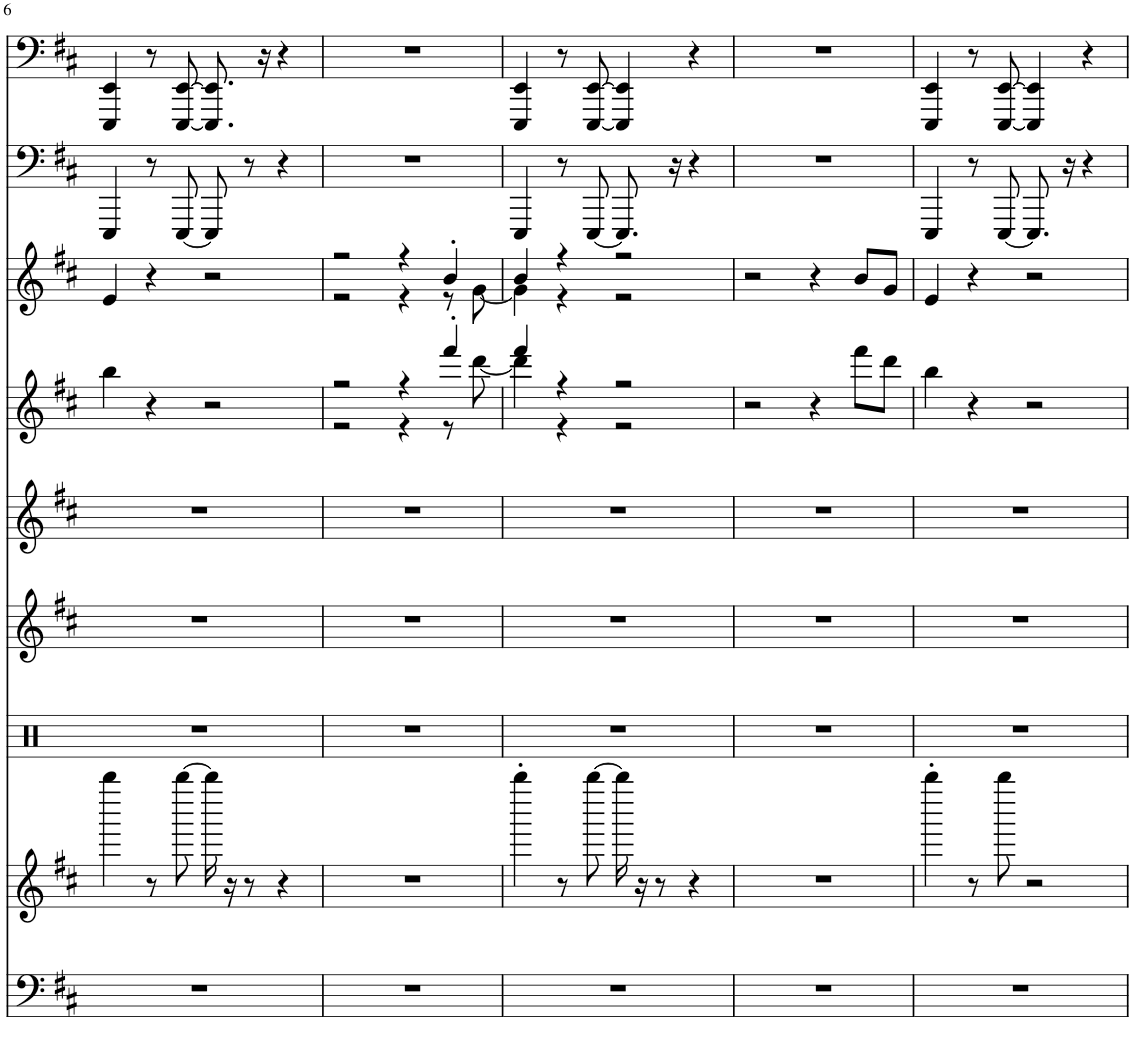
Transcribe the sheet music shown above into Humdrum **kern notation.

**kern	**kern	**kern	**kern	**kern	**kern	**kern	**kern	**kern
*part9	*part8	*part7	*part6	*part5	*part4	*part3	*part2	*part1
*staff9	*staff8	*staff7	*staff6	*staff5	*staff4	*staff3	*staff2	*staff1
*I"Rev. Cymbal	*I"Synth Drum	*I"Percussion	*I"Clean Guitar	*I"Bass Lead	*I"Charang	*I"Square Wave	*I"Slap Bass 1	*I"Synth Bass 1, Hey Baby
!!LO:PB:g=z
*clefF4	*clefG2	*clefX	*clefG2	*clefG2	*clefG2	*clefG2	*clefF4	*clefF4
*k[f#c#]	*k[f#c#]	*k[]	*k[f#c#]	*k[f#c#]	*k[f#c#]	*k[f#c#]	*k[f#c#]	*k[f#c#]
*M4/4	*M4/4	*M4/4	*M4/4	*M4/4	*M4/4	*M4/4	*M4/4	*M4/4
=6	=6	=6	=6	=6	=6	=6	=6	=6
1r	4bbbb\	1r	1r	1r	4bb\	4e/	4EEE/	4EEE/ 4EE/
.	8r	.	.	.	4r	4r	8r	8r
.	[8bbbb\	.	.	.	.	.	[8EEE/	[8EEE/ [8EE/
.	16bbbb\]	.	.	.	2r	2r	8EEE/]	8.EEE/] 8.EE/]
.	16r	.	.	.	.	.	.	.
.	8r	.	.	.	.	.	8r	.
.	.	.	.	.	.	.	.	16r
.	4r	.	.	.	.	.	4r	4r
=7	=7	=7	=7	=7	=7	=7	=7	=7
*	*	*	*	*	*^	*^	*	*
1r	1r	1r	1r	1r	2r	2r	2r	2r	1r	1r
.	.	.	.	.	4r	4r	4r	4r	.	.
.	.	.	.	.	4fff#'/	8r	4b'/	8r	.	.
.	.	.	.	.	.	[8ddd\	.	[8g\	.	.
=8	=8	=8	=8	=8	=8	=8	=8	=8	=8	=8
1r	4bbbb'\	1r	1r	1r	4fff#/	4ddd\]	4b/	4g\]	4EEE/	4EEE/ 4EE/
.	8r	.	.	.	4r	4r	4r	4r	8r	8r
.	[8bbbb\	.	.	.	.	.	.	.	[8EEE/	[8EEE/ [8EE/
.	16bbbb\]	.	.	.	2r	2r	2r	2r	8.EEE/]	4EEE/] 4EE/]
.	16r	.	.	.	.	.	.	.	.	.
.	8r	.	.	.	.	.	.	.	.	.
.	.	.	.	.	.	.	.	.	16r	.
.	4r	.	.	.	.	.	.	.	4r	4r
*	*	*	*	*	*v	*v	*	*	*	*
*	*	*	*	*	*	*v	*v	*	*
=9	=9	=9	=9	=9	=9	=9	=9	=9
1r	1r	1r	1r	1r	2r	2r	1r	1r
.	.	.	.	.	4r	4r	.	.
.	.	.	.	.	8fff#\L	8b/L	.	.
.	.	.	.	.	8ddd\J	8g/J	.	.
=10	=10	=10	=10	=10	=10	=10	=10	=10
1r	4bbbb'\	1r	1r	1r	4bb\	4e/	4EEE/	4EEE/ 4EE/
.	8r	.	.	.	4r	4r	8r	8r
.	8bbbb\	.	.	.	.	.	[8EEE/	[8EEE/ [8EE/
.	2r	.	.	.	2r	2r	8.EEE/]	4EEE/] 4EE/]
.	.	.	.	.	.	.	16r	.
.	.	.	.	.	.	.	4r	4r
=	=	=	=	=	=	=	=	=
*-	*-	*-	*-	*-	*-	*-	*-	*-
